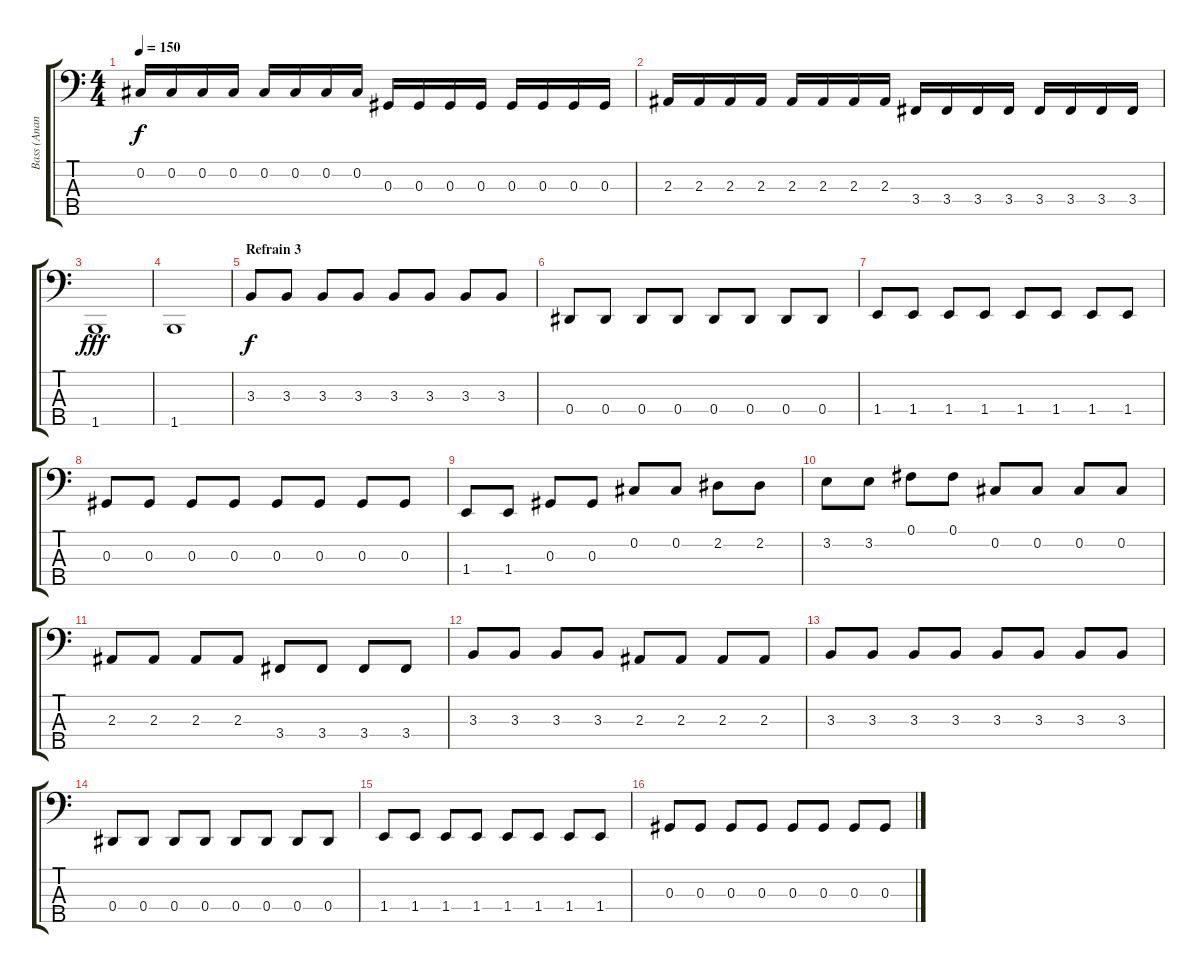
\track ("Bass (Anan Kaddouri)" "Bass (Anan") {instrument electricbassfinger}
\staff {score tabs}
\tuning (Gb2 Db2 Ab1 Eb1 Bb0) {hide}
\ts (4 4)
\tempo 150
\clef f4
\ks c
0.2.16{dy f} 0.2.16 0.2.16 0.2.16 0.2.16 0.2.16 0.2.16 0.2.16 0.3.16 0.3.16 0.3.16 0.3.16 0.3.16 0.3.16 0.3.16 0.3.16 |
2.3.16 2.3.16 2.3.16 2.3.16 2.3.16 2.3.16 2.3.16 2.3.16 3.4.16 3.4.16 3.4.16 3.4.16 3.4.16 3.4.16 3.4.16 3.4.16 |
1.5.1{dy fff} |
1.5.1 |
\section ("" "Refrain 3")
3.3.8{dy f} 3.3.8 3.3.8 3.3.8 3.3.8 3.3.8 3.3.8 3.3.8 |
0.4.8 0.4.8 0.4.8 0.4.8 0.4.8 0.4.8 0.4.8 0.4.8 |
1.4.8 1.4.8 1.4.8 1.4.8 1.4.8 1.4.8 1.4.8 1.4.8 |
0.3.8 0.3.8 0.3.8 0.3.8 0.3.8 0.3.8 0.3.8 0.3.8 |
1.4.8 1.4.8 0.3.8 0.3.8 0.2.8 0.2.8 2.2.8 2.2.8 |
3.2.8 3.2.8 0.1.8 0.1.8 0.2.8 0.2.8 0.2.8 0.2.8 |
2.3.8 2.3.8 2.3.8 2.3.8 3.4.8 3.4.8 3.4.8 3.4.8 |
3.3.8 3.3.8 3.3.8 3.3.8 2.3.8 2.3.8 2.3.8 2.3.8 |
3.3.8 3.3.8 3.3.8 3.3.8 3.3.8 3.3.8 3.3.8 3.3.8 |
0.4.8 0.4.8 0.4.8 0.4.8 0.4.8 0.4.8 0.4.8 0.4.8 |
1.4.8 1.4.8 1.4.8 1.4.8 1.4.8 1.4.8 1.4.8 1.4.8 |
0.3.8 0.3.8 0.3.8 0.3.8 0.3.8 0.3.8 0.3.8 0.3.8
